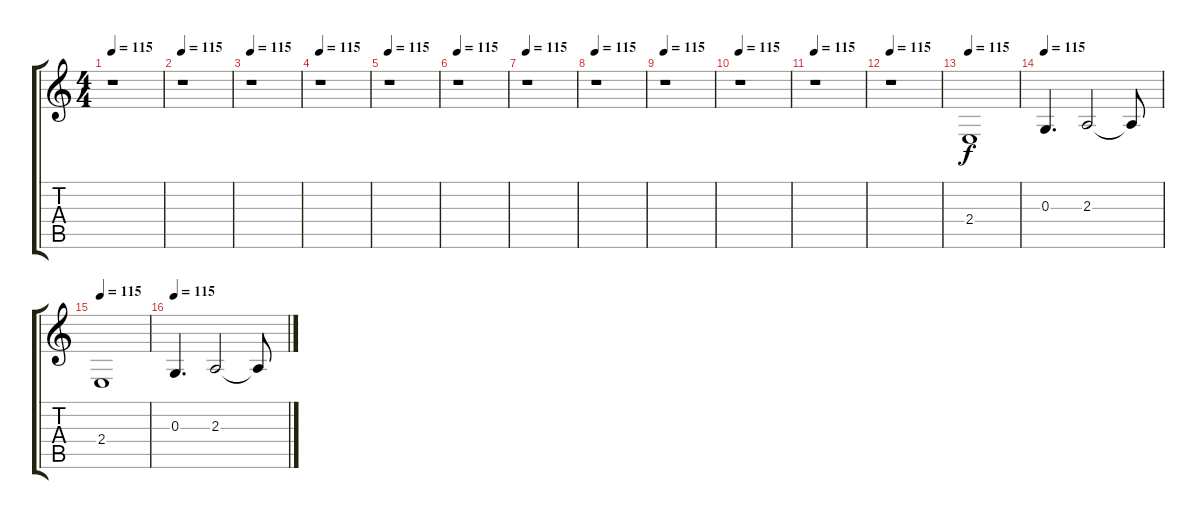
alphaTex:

\track "" {instrument recorder}
\staff {score tabs}
\tuning (E4 B3 G3 D3 A2 E2) {hide}
\ts (4 4)
\tempo 115
\clef g2
\ks c
r.1{dy f instrument recorder} |
\tempo 115
r.1 |
\tempo 115
r.1 |
\tempo 115
r.1 |
\tempo 115
r.1 |
\tempo 115
r.1 |
\tempo 115
r.1 |
\tempo 115
r.1 |
\tempo 115
r.1 |
\tempo 115
r.1 |
\tempo 115
r.1 |
\tempo 115
r.1 |
\tempo 115
2.4.1 |
\tempo 115
0.3.4{d} 2.3.2 2.3{t}.8 |
\tempo 115
2.4.1 |
\tempo 115
0.3.4{d} 2.3.2 2.3{t}.8
